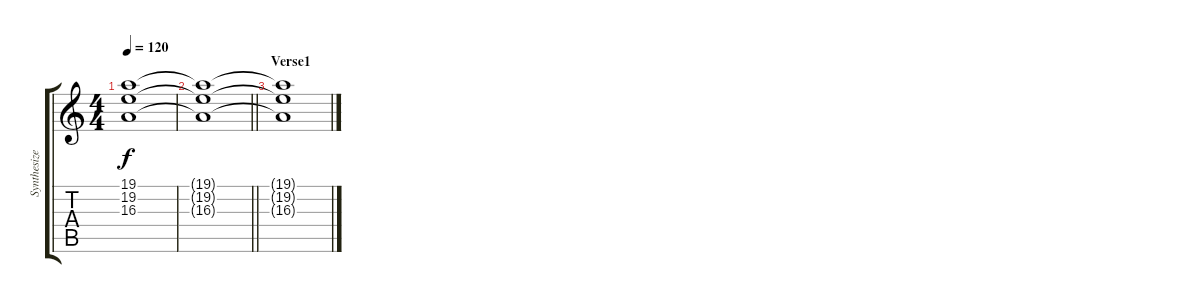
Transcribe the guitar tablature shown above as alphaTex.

\track ("Synthesizer high" "Synthesize") {instrument stringensemble1}
\staff {score tabs}
\tuning (D4 A3 F3 C3 G2 D2) {hide}
\ts (4 4)
\tempo 120
\clef g2
\ks c
(19.1 19.2 16.3).1{dy f} |
\barLineRight lightlight
(19.1{t} 19.2{t} 16.3{t}).1{volume 0} |
\section ("" "Verse1")
(19.1{t} 19.2{t} 16.3{t}).1
